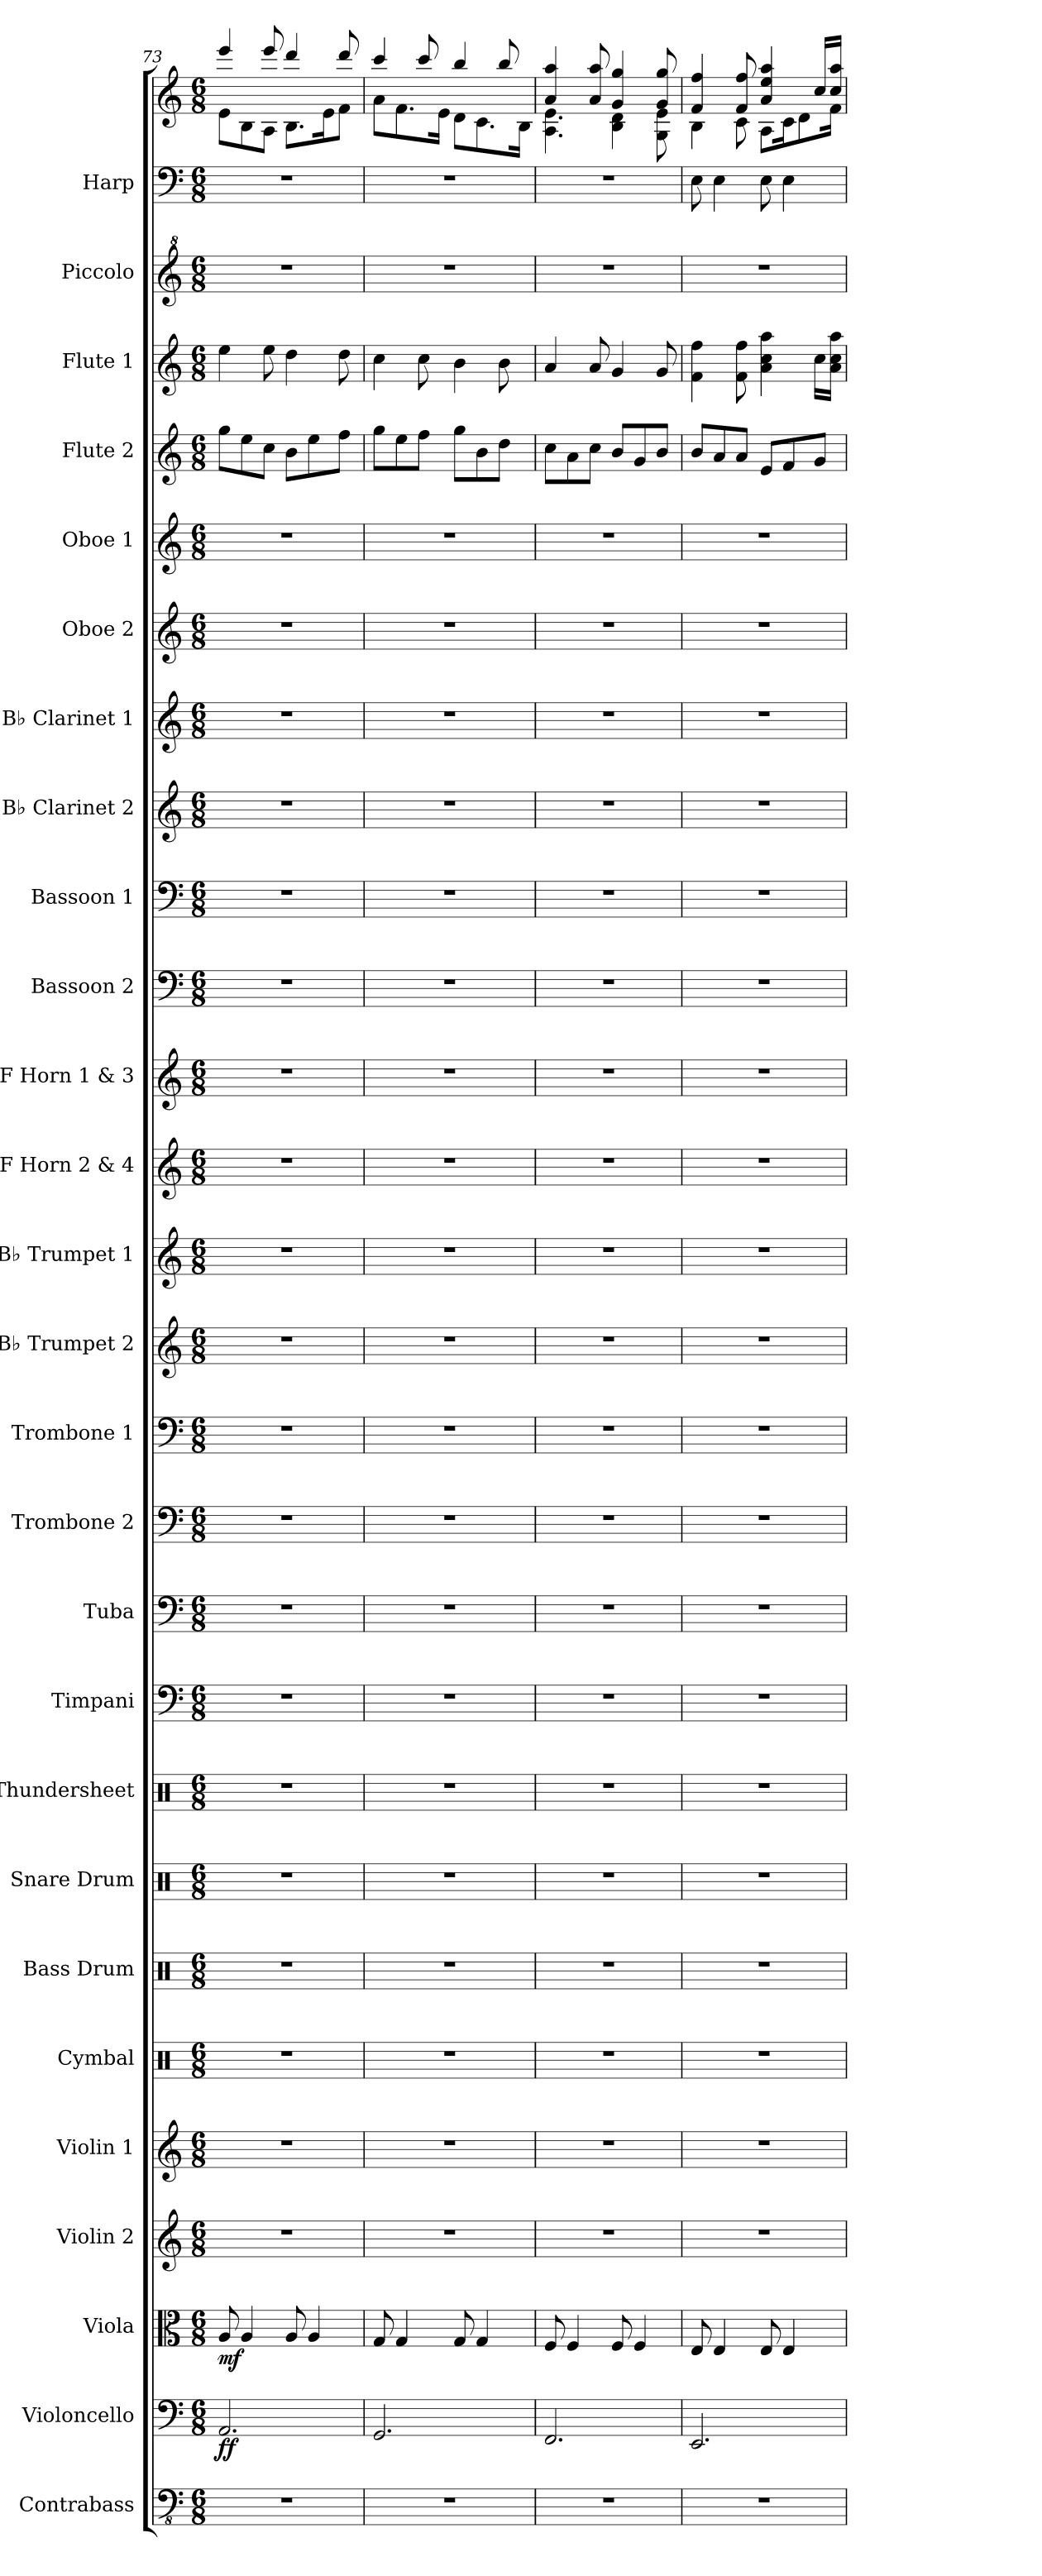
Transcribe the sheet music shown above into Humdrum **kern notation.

**kern	**kern	**dynam	**kern	**dynam	**kern	**kern	**kern	**kern	**kern	**kern	**kern	**kern	**kern	**kern	**kern	**kern	**kern	**kern	**kern	**kern	**kern	**kern	**kern	**kern	**kern	**kern	**kern	**kern	**kern
*part27	*part26	*part26	*part25	*part25	*part24	*part23	*part22	*part21	*part20	*part19	*part18	*part17	*part16	*part15	*part14	*part13	*part12	*part11	*part10	*part9	*part8	*part7	*part6	*part5	*part4	*part3	*part2	*part1	*part1
*staff28	*staff27	*staff27	*staff26	*staff26	*staff25	*staff24	*staff23	*staff22	*staff21	*staff20	*staff19	*staff18	*staff17	*staff16	*staff15	*staff14	*staff13	*staff12	*staff11	*staff10	*staff9	*staff8	*staff7	*staff6	*staff5	*staff4	*staff3	*staff2	*staff1
*I"Contrabass	*I"Violoncello	*	*I"Viola	*	*I"Violin 2	*I"Violin 1	*I"Cymbal	*I"Bass Drum	*I"Snare Drum	*I"Thundersheet	*I"Timpani	*I"Tuba	*I"Trombone 2	*I"Trombone 1	*I"B♭ Trumpet 2	*I"B♭ Trumpet 1	*I"F Horn 2 &amp; 4	*I"F Horn 1 &amp; 3	*I"Bassoon 2	*I"Bassoon 1	*I"B♭ Clarinet 2	*I"B♭ Clarinet 1	*I"Oboe 2	*I"Oboe 1	*I"Flute 2	*I"Flute 1	*I"Piccolo	*I"Harp	*
*I'Cb.	*I'Vc.	*	*I'Vla.	*	*I'Vln. 2	*I'Vln. 1	*I'Cym.	*I'B. Dr.	*I'Sn. Dr.	*I'Thu.	*I'Timp.	*I'Tba.	*I'Tbn. 2	*I'Tbn. 1	*I'B♭ Tpt. 2	*I'B♭ Tpt. 1	*I'F Hn. 2 4	*I'F Hn. 1 3	*I'Bsn. 2	*I'Bsn. 1	*I'B♭ Cl. 2	*I'B♭ Cl. 1	*I'Ob. 2	*I'Ob. 1	*I'Fl. 2	*I'Fl. 1	*I'Picc.	*I'Hrp.	*
*clefFv4	*clefF4	*	*clefC3	*	*clefG2	*clefG2	*clefX	*clefX	*clefX	*clefX	*clefF4	*clefF4	*clefF4	*clefF4	*clefG2	*clefG2	*clefG2	*clefG2	*clefF4	*clefF4	*clefG2	*clefG2	*clefG2	*clefG2	*clefG2	*clefG2	*clefG^2	*clefF4	*clefG2
*ITrd7c12	*	*	*	*	*	*	*	*	*	*	*	*	*	*	*ITrd1c2	*ITrd1c2	*ITrd4c7	*ITrd4c7	*	*	*ITrd1c2	*ITrd1c2	*	*	*	*	*ITrd-7c-12	*	*
*k[]	*k[]	*	*k[]	*	*k[]	*k[]	*k[]	*k[]	*k[]	*k[]	*k[]	*k[]	*k[]	*k[]	*k[b-e-]	*k[b-e-]	*k[b-]	*k[b-]	*k[]	*k[]	*k[b-e-]	*k[b-e-]	*k[]	*k[]	*k[]	*k[]	*k[]	*k[]	*k[]
*M6/8	*M6/8	*	*M6/8	*	*M6/8	*M6/8	*M6/8	*M6/8	*M6/8	*M6/8	*M6/8	*M6/8	*M6/8	*M6/8	*M6/8	*M6/8	*M6/8	*M6/8	*M6/8	*M6/8	*M6/8	*M6/8	*M6/8	*M6/8	*M6/8	*M6/8	*M6/8	*M6/8	*M6/8
=73	=73	=73	=73	=73	=73	=73	=73	=73	=73	=73	=73	=73	=73	=73	=73	=73	=73	=73	=73	=73	=73	=73	=73	=73	=73	=73	=73	=73	=73
*	*	*	*	*	*	*	*	*	*	*	*	*	*	*	*	*	*	*	*	*	*	*	*	*	*	*	*	*	*^
!	!	!LO:DY:b	!	!LO:DY:b	!	!	!	!	!	!	!	!	!	!	!	!	!	!	!	!	!	!	!	!	!	!	!	!	!	!
2.r	2.AA/	ff	8A/	mf	2.r	2.r	2.r	2.r	2.r	2.r	2.r	2.r	2.r	2.r	2.r	2.r	2.r	2.r	2.r	2.r	2.r	2.r	2.r	2.r	8gg\L	4ee\	2.r	2.r	4eee/	8e\L
.	.	.	4A/	.	.	.	.	.	.	.	.	.	.	.	.	.	.	.	.	.	.	.	.	.	8ee\	.	.	.	.	8B\
.	.	.	.	.	.	.	.	.	.	.	.	.	.	.	.	.	.	.	.	.	.	.	.	.	8cc\J	8ee\	.	.	8eee/	8A\J
.	.	.	8A/	.	.	.	.	.	.	.	.	.	.	.	.	.	.	.	.	.	.	.	.	.	8b\L	4dd\	.	.	4ddd/	8.B\L
.	.	.	4A/	.	.	.	.	.	.	.	.	.	.	.	.	.	.	.	.	.	.	.	.	.	8ee\	.	.	.	.	.
.	.	.	.	.	.	.	.	.	.	.	.	.	.	.	.	.	.	.	.	.	.	.	.	.	.	.	.	.	.	16e\K
.	.	.	.	.	.	.	.	.	.	.	.	.	.	.	.	.	.	.	.	.	.	.	.	.	8ff\J	8dd\	.	.	8ddd/	8f\J
=74	=74	=74	=74	=74	=74	=74	=74	=74	=74	=74	=74	=74	=74	=74	=74	=74	=74	=74	=74	=74	=74	=74	=74	=74	=74	=74	=74	=74	=74	=74
2.r	2.GG/	.	8G/	.	2.r	2.r	2.r	2.r	2.r	2.r	2.r	2.r	2.r	2.r	2.r	2.r	2.r	2.r	2.r	2.r	2.r	2.r	2.r	2.r	8gg\L	4cc\	2.r	2.r	4ccc/	8a\L
.	.	.	4G/	.	.	.	.	.	.	.	.	.	.	.	.	.	.	.	.	.	.	.	.	.	8ee\	.	.	.	.	8.f\
.	.	.	.	.	.	.	.	.	.	.	.	.	.	.	.	.	.	.	.	.	.	.	.	.	8ff\J	8cc\	.	.	8ccc/	.
.	.	.	.	.	.	.	.	.	.	.	.	.	.	.	.	.	.	.	.	.	.	.	.	.	.	.	.	.	.	16e\Jk
.	.	.	8G/	.	.	.	.	.	.	.	.	.	.	.	.	.	.	.	.	.	.	.	.	.	8gg\L	4b\	.	.	4bb/	8d\L
.	.	.	4G/	.	.	.	.	.	.	.	.	.	.	.	.	.	.	.	.	.	.	.	.	.	8b\	.	.	.	.	8.c\
.	.	.	.	.	.	.	.	.	.	.	.	.	.	.	.	.	.	.	.	.	.	.	.	.	8dd\J	8b\	.	.	8bb/	.
.	.	.	.	.	.	.	.	.	.	.	.	.	.	.	.	.	.	.	.	.	.	.	.	.	.	.	.	.	.	16B\Jk
=75	=75	=75	=75	=75	=75	=75	=75	=75	=75	=75	=75	=75	=75	=75	=75	=75	=75	=75	=75	=75	=75	=75	=75	=75	=75	=75	=75	=75	=75	=75
2.r	2.FF/	.	8F/	.	2.r	2.r	2.r	2.r	2.r	2.r	2.r	2.r	2.r	2.r	2.r	2.r	2.r	2.r	2.r	2.r	2.r	2.r	2.r	2.r	8cc\L	4a/	2.r	2.r	4a/ 4aa/	4.A\ 4.e\
.	.	.	4F/	.	.	.	.	.	.	.	.	.	.	.	.	.	.	.	.	.	.	.	.	.	8a\	.	.	.	.	.
.	.	.	.	.	.	.	.	.	.	.	.	.	.	.	.	.	.	.	.	.	.	.	.	.	8cc\J	8a/	.	.	8a/ 8aa/	.
.	.	.	8F/	.	.	.	.	.	.	.	.	.	.	.	.	.	.	.	.	.	.	.	.	.	8b/L	4g/	.	.	4g/ 4gg/	4B\ 4d\
.	.	.	4F/	.	.	.	.	.	.	.	.	.	.	.	.	.	.	.	.	.	.	.	.	.	8g/	.	.	.	.	.
.	.	.	.	.	.	.	.	.	.	.	.	.	.	.	.	.	.	.	.	.	.	.	.	.	8b/J	8g/	.	.	8g/ 8gg/	8G\ 8e\
=76	=76	=76	=76	=76	=76	=76	=76	=76	=76	=76	=76	=76	=76	=76	=76	=76	=76	=76	=76	=76	=76	=76	=76	=76	=76	=76	=76	=76	=76	=76
2.r	2.EE/	.	8E/	.	2.r	2.r	2.r	2.r	2.r	2.r	2.r	2.r	2.r	2.r	2.r	2.r	2.r	2.r	2.r	2.r	2.r	2.r	2.r	2.r	8b/L	4f\ 4ff\	2.r	8E\	4f/ 4ff/	4B\
.	.	.	4E/	.	.	.	.	.	.	.	.	.	.	.	.	.	.	.	.	.	.	.	.	.	8a/	.	.	4E\	.	.
.	.	.	.	.	.	.	.	.	.	.	.	.	.	.	.	.	.	.	.	.	.	.	.	.	8a/J	8f\ 8ff\	.	.	8f/ 8ff/	8c\
.	.	.	8E/	.	.	.	.	.	.	.	.	.	.	.	.	.	.	.	.	.	.	.	.	.	8e/L	4a\ 4cc\ 4aa\	.	8E\	4a/ 4ee/ 4aa/	8A\L
.	.	.	4E/	.	.	.	.	.	.	.	.	.	.	.	.	.	.	.	.	.	.	.	.	.	8f/	.	.	4E\	.	16c\K
.	.	.	.	.	.	.	.	.	.	.	.	.	.	.	.	.	.	.	.	.	.	.	.	.	.	.	.	.	.	8d\
.	.	.	.	.	.	.	.	.	.	.	.	.	.	.	.	.	.	.	.	.	.	.	.	.	8g/J	16cc\LL	.	.	16cc/LL	.
.	.	.	.	.	.	.	.	.	.	.	.	.	.	.	.	.	.	.	.	.	.	.	.	.	.	16a\ 16cc\ 16aa\JJ	.	.	16cc/ 16aa/JJ	16f\Jk
*	*	*	*	*	*	*	*	*	*	*	*	*	*	*	*	*	*	*	*	*	*	*	*	*	*	*	*	*	*v	*v
=	=	=	=	=	=	=	=	=	=	=	=	=	=	=	=	=	=	=	=	=	=	=	=	=	=	=	=	=	=
*-	*-	*-	*-	*-	*-	*-	*-	*-	*-	*-	*-	*-	*-	*-	*-	*-	*-	*-	*-	*-	*-	*-	*-	*-	*-	*-	*-	*-	*-
